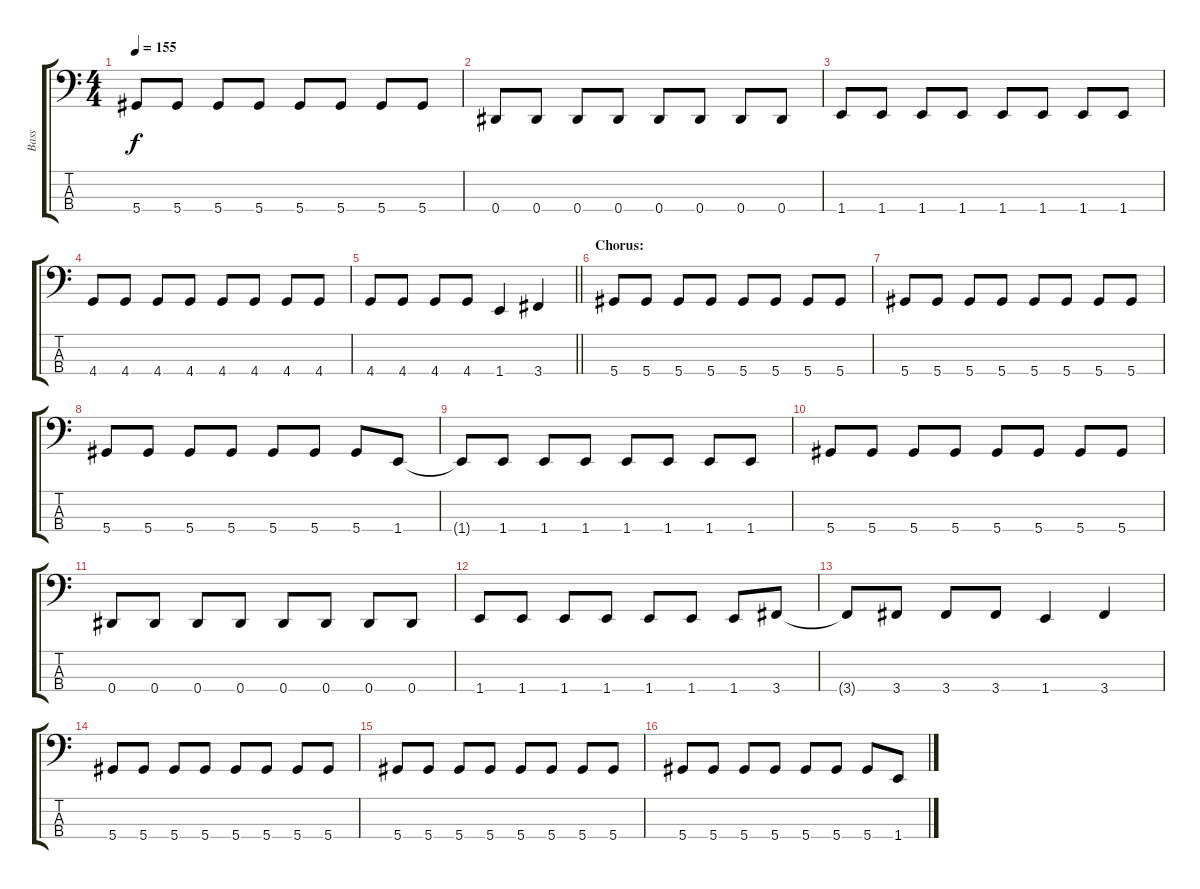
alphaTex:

\track ("Bass" "Bass") {instrument electricbasspick}
\staff {score tabs}
\tuning (Gb2 Db2 Ab1 Eb1) {hide}
\ts (4 4)
\tempo 155
\clef f4
\ks c
5.4.8{dy f} 5.4.8 5.4.8 5.4.8 5.4.8 5.4.8 5.4.8 5.4.8 |
0.4.8 0.4.8 0.4.8 0.4.8 0.4.8 0.4.8 0.4.8 0.4.8 |
1.4.8 1.4.8 1.4.8 1.4.8 1.4.8 1.4.8 1.4.8 1.4.8 |
4.4.8 4.4.8 4.4.8 4.4.8 4.4.8 4.4.8 4.4.8 4.4.8 |
\barLineRight lightlight
4.4.8 4.4.8 4.4.8 4.4.8 1.4.4 3.4.4 |
\section ("" "Chorus:")
5.4.8 5.4.8 5.4.8 5.4.8 5.4.8 5.4.8 5.4.8 5.4.8 |
5.4.8 5.4.8 5.4.8 5.4.8 5.4.8 5.4.8 5.4.8 5.4.8 |
5.4.8 5.4.8 5.4.8 5.4.8 5.4.8 5.4.8 5.4.8 1.4.8 |
1.4{t}.8 1.4.8 1.4.8 1.4.8 1.4.8 1.4.8 1.4.8 1.4.8 |
5.4.8 5.4.8 5.4.8 5.4.8 5.4.8 5.4.8 5.4.8 5.4.8 |
0.4.8 0.4.8 0.4.8 0.4.8 0.4.8 0.4.8 0.4.8 0.4.8 |
1.4.8 1.4.8 1.4.8 1.4.8 1.4.8 1.4.8 1.4.8 3.4.8 |
3.4{t}.8 3.4.8 3.4.8 3.4.8 1.4.4 3.4.4 |
5.4.8 5.4.8 5.4.8 5.4.8 5.4.8 5.4.8 5.4.8 5.4.8 |
5.4.8 5.4.8 5.4.8 5.4.8 5.4.8 5.4.8 5.4.8 5.4.8 |
5.4.8 5.4.8 5.4.8 5.4.8 5.4.8 5.4.8 5.4.8 1.4.8
